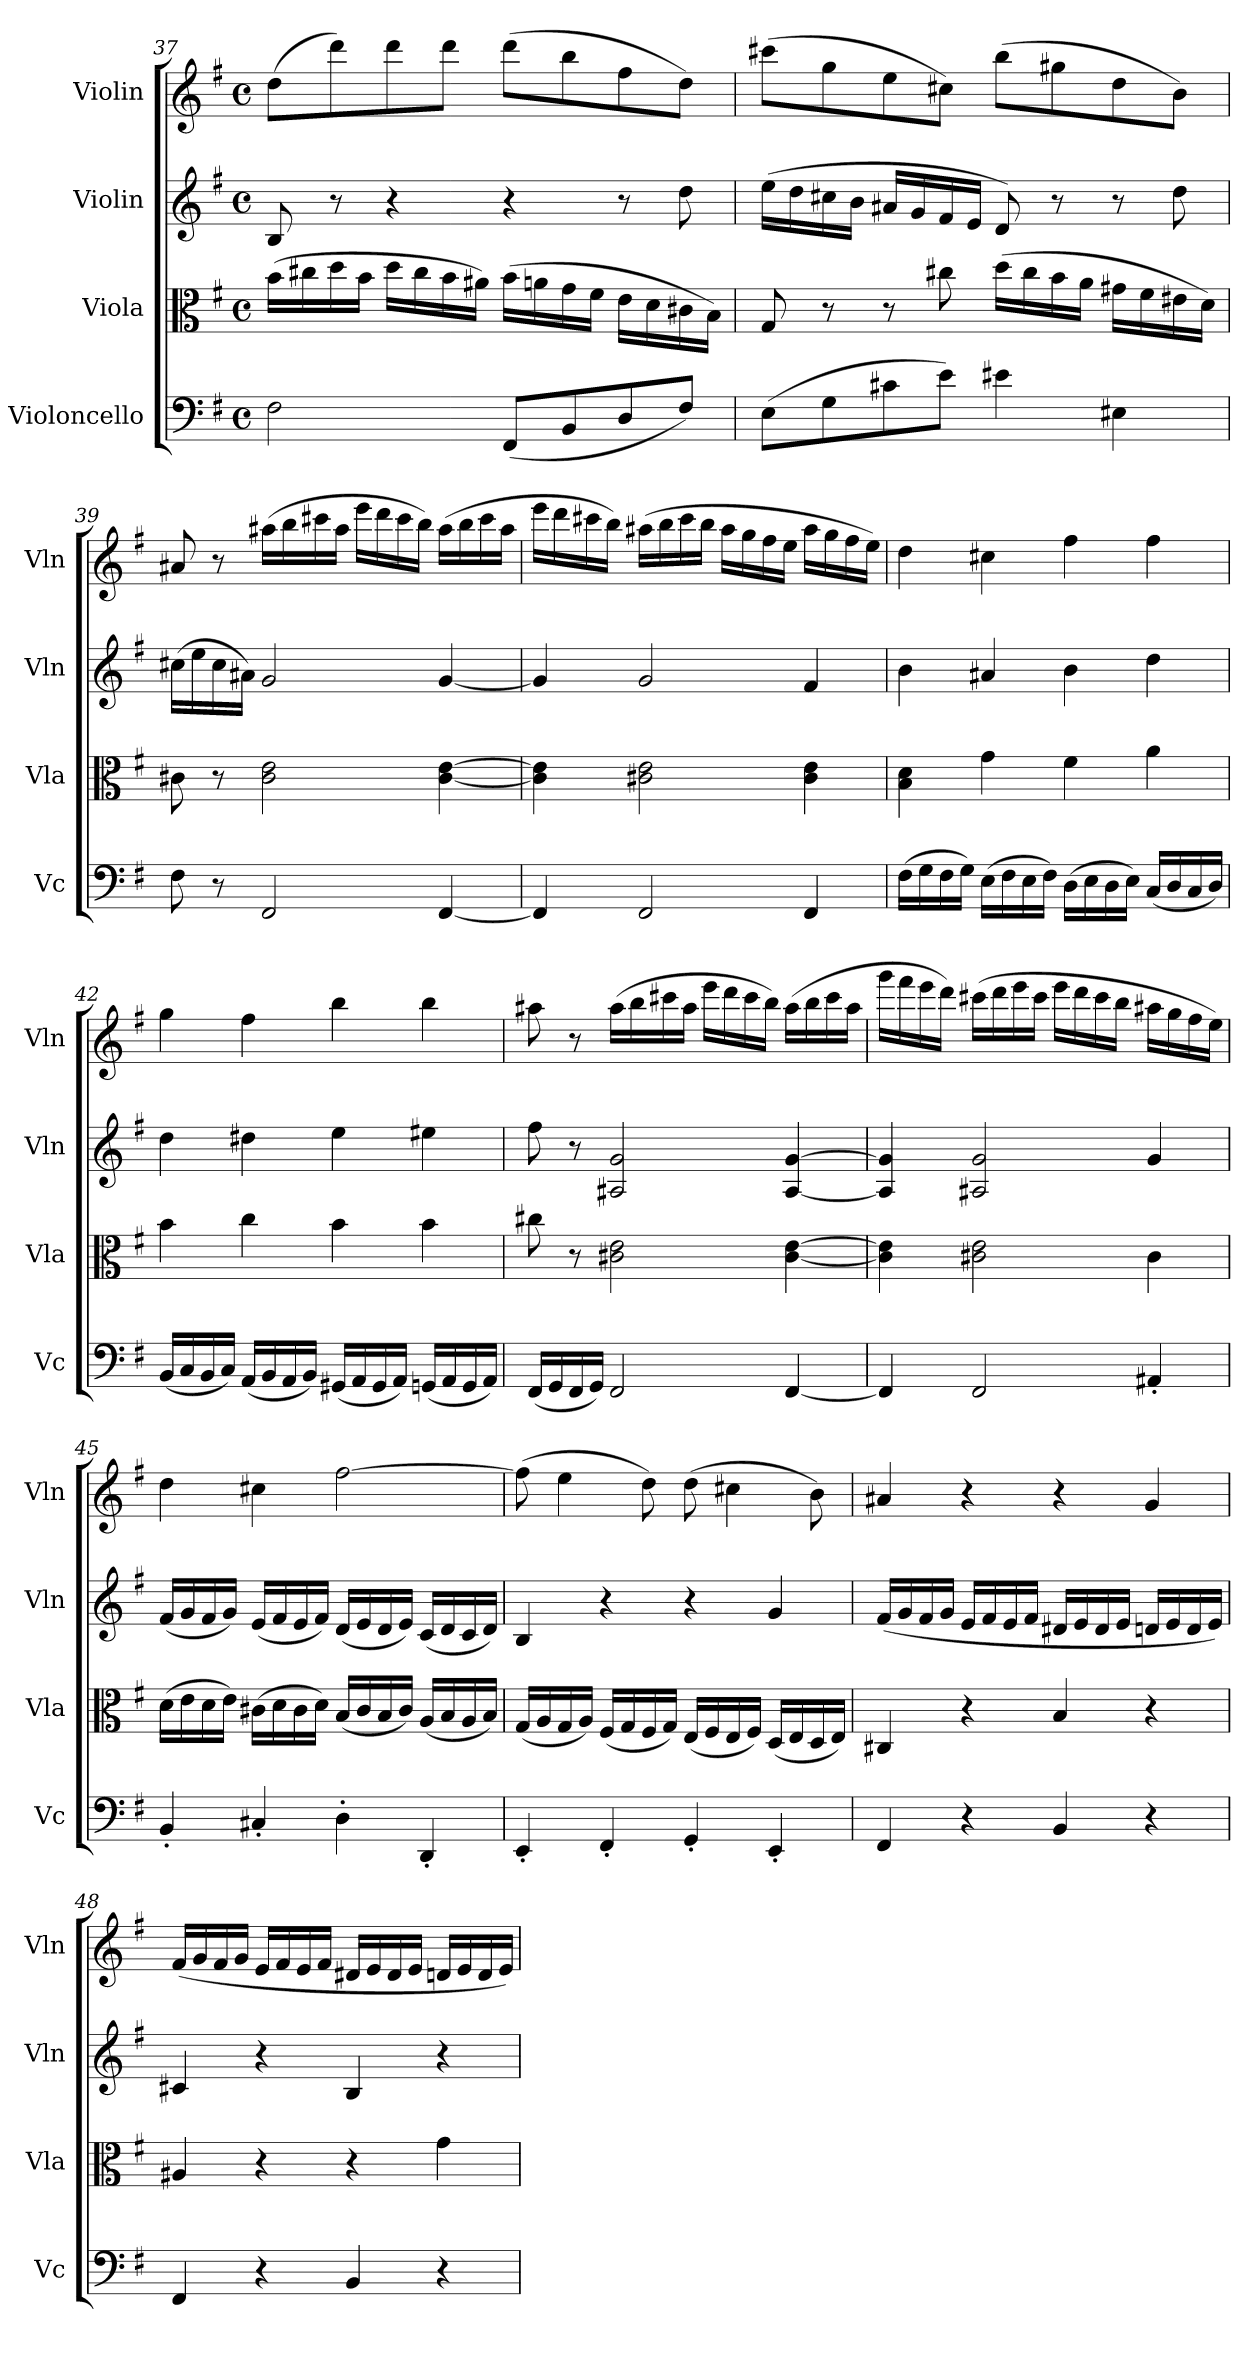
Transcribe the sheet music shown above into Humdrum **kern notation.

**kern	**kern	**kern	**kern
*part4	*part3	*part2	*part1
*staff4	*staff3	*staff2	*staff1
*I"Violoncello	*I"Viola	*I"Violin	*I"Violin
*I'Vc	*I'Vla	*I'Vln	*I'Vln
*clefF4	*clefC3	*clefG2	*clefG2
*k[f#]	*k[f#]	*k[f#]	*k[f#]
*M4/4	*M4/4	*M4/4	*M4/4
*met(c)	*met(c)	*met(c)	*met(c)
=37	=37	=37	=37
2F#\	(16b\LL	8B/	(8dd\L
.	16cc#X\	.	.
.	16dd\	8r	8ddd\)
.	16b\JJ	.	.
.	16dd\LL	4r	8ddd\
.	16cc#\	.	.
.	16b\	.	8ddd\J
.	16a#X\JJ)	.	.
(8FF#/L	(16b\LL	4r	(8ddd\L
.	16an\	.	.
8BB/	16g\	.	8bb\
.	16f#\JJ	.	.
8D/	16e\LL	8r	8ff#\
.	16d\	.	.
8F#/J)	16c#X\	8dd\	8dd\J)
.	16B\JJ)	.	.
=38	=38	=38	=38
(8E\L	8G/	(16ee\LL	(8ccc#X\L
.	.	16dd\	.
8G\	8r	16cc#X\	8gg\
.	.	16b\JJ	.
8c#X\	8r	16a#X/LL	8ee\
.	.	16g/	.
8e\J)	8cc#X\	16f#/	8cc#X\J)
.	.	16e/JJ	.
4e#X\	(16dd\LL	8d/)	(8bb\L
.	16cc#\	.	.
.	16b\	8r	8gg#X\
.	16a\JJ	.	.
4E#X\	16g#X\LL	8r	8dd\
.	16f#\	.	.
.	16e#X\	8dd\	8b\J)
.	16d\JJ)	.	.
!!LO:LB:g=z
=39	=39	=39	=39
8F#\	8c#X\	(16cc#X\LL	8a#X/
.	.	16ee\	.
8r	8r	16cc#\	8r
.	.	16a#X\JJ)	.
2FF#/	2c#\ 2e\	2g/	(16aa#X\LL
.	.	.	16bb\
.	.	.	16ccc#X\
.	.	.	16aa#\JJ
.	.	.	16eee\LL
.	.	.	16ddd\
.	.	.	16ccc#\
.	.	.	16bb\JJ)
[4FF#/	[4c#\ [4e\	[4g/	(16aa#\LL
.	.	.	16bb\
.	.	.	16ccc#\
.	.	.	16aa#\JJ
=40	=40	=40	=40
4FF#/]	4c#\] 4e\]	4g/]	16eee\LL
.	.	.	16ddd\
.	.	.	16ccc#X\
.	.	.	16bb\JJ)
2FF#/	2c#X\ 2e\	2g/	(16aa#X\LL
.	.	.	16bb\
.	.	.	16ccc#\
.	.	.	16bb\JJ
.	.	.	16aa#\LL
.	.	.	16gg\
.	.	.	16ff#\
.	.	.	16ee\JJ
4FF#/	4c#\ 4e\	4f#/	16aa#\LL
.	.	.	16gg\
.	.	.	16ff#\
.	.	.	16ee\JJ)
=41	=41	=41	=41
(16F#\LL	4B\ 4d\	4b\	4dd\
16G\	.	.	.
16F#\	.	.	.
16G\JJ)	.	.	.
(16E\LL	4g\	4a#X/	4cc#X\
16F#\	.	.	.
16E\	.	.	.
16F#\JJ)	.	.	.
(16D\LL	4f#\	4b\	4ff#\
16E\	.	.	.
16D\	.	.	.
16E\JJ)	.	.	.
(16C/LL	4a\	4dd\	4ff#\
16D/	.	.	.
16C/	.	.	.
16D/JJ)	.	.	.
!!LO:LB:g=z
=42	=42	=42	=42
(16BB/LL	4b\	4dd\	4gg\
16C/	.	.	.
16BB/	.	.	.
16C/JJ)	.	.	.
(16AA/LL	4cc\	4dd#X\	4ff#\
16BB/	.	.	.
16AA/	.	.	.
16BB/JJ)	.	.	.
(16GG#X/LL	4b\	4ee\	4bb\
16AA/	.	.	.
16GG#/	.	.	.
16AA/JJ)	.	.	.
(16GGn/LL	4b\	4ee#X\	4bb\
16AA/	.	.	.
16GG/	.	.	.
16AA/JJ)	.	.	.
=43	=43	=43	=43
(16FF#/LL	8cc#X\	8ff#\	8aa#X\
16GG/	.	.	.
16FF#/	8r	8r	8r
16GG/JJ)	.	.	.
2FF#/	2c#X\ 2e\	2A#X/ 2g/	(16aa#\LL
.	.	.	16bb\
.	.	.	16ccc#X\
.	.	.	16aa#\JJ
.	.	.	16eee\LL
.	.	.	16ddd\
.	.	.	16ccc#\
.	.	.	16bb\JJ)
[4FF#/	[4c#\ [4e\	[4A#/ [4g/	(16aa#\LL
.	.	.	16bb\
.	.	.	16ccc#\
.	.	.	16aa#\JJ
=44	=44	=44	=44
4FF#/]	4c#\] 4e\]	4A#/] 4g/]	16ggg\LL
.	.	.	16fff#\
.	.	.	16eee\
.	.	.	16ddd\JJ)
2FF#/	2c#X\ 2e\	2A#X/ 2g/	(16ccc#X\LL
.	.	.	16ddd\
.	.	.	16eee\
.	.	.	16ccc#\JJ
.	.	.	16eee\LL
.	.	.	16ddd\
.	.	.	16ccc#\
.	.	.	16bb\JJ
4AA#X'/	4c#\	4g/	16aa#X\LL
.	.	.	16gg\
.	.	.	16ff#\
.	.	.	16ee\JJ)
!!LO:PB:g=z
=45	=45	=45	=45
4BB'/	(16d\LL	(16f#/LL	4dd\
.	16e\	16g/	.
.	16d\	16f#/	.
.	16e\JJ)	16g/JJ)	.
4C#X'/	(16c#X\LL	(16e/LL	4cc#X\
.	16d\	16f#/	.
.	16c#\	16e/	.
.	16d\JJ)	16f#/JJ)	.
4D'\	(16B/LL	(16d/LL	[2ff#\
.	16c#/	16e/	.
.	16B/	16d/	.
.	16c#/JJ)	16e/JJ)	.
4DD'/	(16A/LL	(16c/LL	.
.	16B/	16d/	.
.	16A/	16c/	.
.	16B/JJ)	16d/JJ)	.
=46	=46	=46	=46
4EE'/	(16G/LL	4B/	(8ff#\]
.	16A/	.	.
.	16G/	.	4ee\
.	16A/JJ)	.	.
4FF#'/	(16F#/LL	4r	.
.	16G/	.	.
.	16F#/	.	8dd\)
.	16G/JJ)	.	.
4GG'/	(16E/LL	4r	(8dd\
.	16F#/	.	.
.	16E/	.	4cc#X\
.	16F#/JJ)	.	.
4EE'/	(16D/LL	4g/	.
.	16E/	.	.
.	16D/	.	8b\)
.	16E/JJ)	.	.
=47	=47	=47	=47
4FF#/	4C#X/	(16f#/LL	4a#X/
.	.	16g/	.
.	.	16f#/	.
.	.	16g/JJ	.
4r	4r	16e/LL	4r
.	.	16f#/	.
.	.	16e/	.
.	.	16f#/JJ	.
4BB/	4B/	16d#X/LL	4r
.	.	16e/	.
.	.	16d#/	.
.	.	16e/JJ	.
4r	4r	16dn/LL	4g/
.	.	16e/	.
.	.	16d/	.
.	.	16e/JJ)	.
=48	=48	=48	=48
4FF#/	4A#X/	4c#X/	(16f#/LL
.	.	.	16g/
.	.	.	16f#/
.	.	.	16g/JJ
4r	4r	4r	16e/LL
.	.	.	16f#/
.	.	.	16e/
.	.	.	16f#/JJ
4BB/	4r	4B/	16d#X/LL
.	.	.	16e/
.	.	.	16d#/
.	.	.	16e/JJ
4r	4g\	4r	16dn/LL
.	.	.	16e/
.	.	.	16d/
.	.	.	16e/JJ)
=	=	=	=
*-	*-	*-	*-
